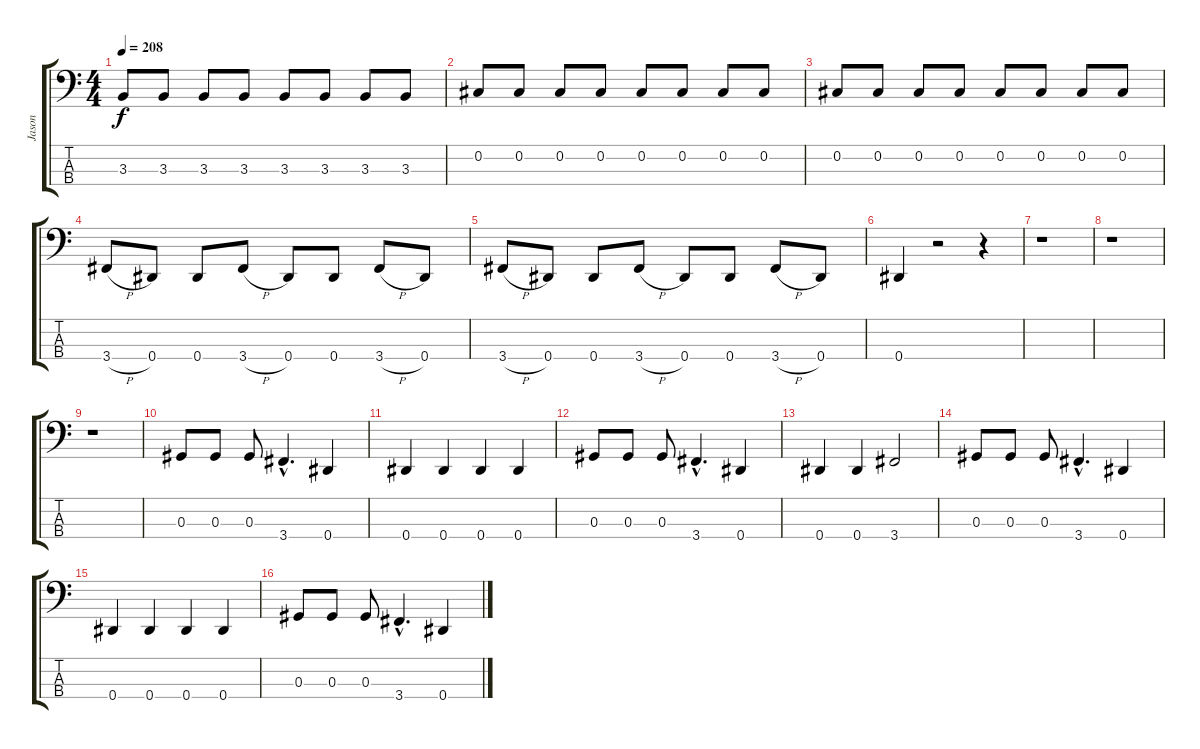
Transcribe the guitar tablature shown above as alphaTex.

\track ("Jason" "Jason") {instrument electricbasspick}
\staff {score tabs}
\tuning (Gb2 Db2 Ab1 Eb1) {hide}
\ts (4 4)
\tempo 208
\clef f4
\ks c
3.3.8{dy f} 3.3.8 3.3.8 3.3.8 3.3.8 3.3.8 3.3.8 3.3.8 |
0.2.8 0.2.8 0.2.8 0.2.8 0.2.8 0.2.8 0.2.8 0.2.8 |
0.2.8 0.2.8 0.2.8 0.2.8 0.2.8 0.2.8 0.2.8 0.2.8 |
3.4{h}.8 0.4.8 0.4.8 3.4{h}.8 0.4.8 0.4.8 3.4{h}.8 0.4.8 |
3.4{h}.8 0.4.8 0.4.8 3.4{h}.8 0.4.8 0.4.8 3.4{h}.8 0.4.8 |
0.4.4 r.2 r.4 |
r.1 |
r.1 |
r.1 |
0.3.8 0.3.8 0.3.8 3.4{hac}.4{d} 0.4.4 |
0.4.4 0.4.4 0.4.4 0.4.4 |
0.3.8 0.3.8 0.3.8 3.4{hac}.4{d} 0.4.4 |
0.4.4 0.4.4 3.4.2 |
0.3.8 0.3.8 0.3.8 3.4{hac}.4{d} 0.4.4 |
0.4.4 0.4.4 0.4.4 0.4.4 |
0.3.8 0.3.8 0.3.8 3.4{hac}.4{d} 0.4.4
